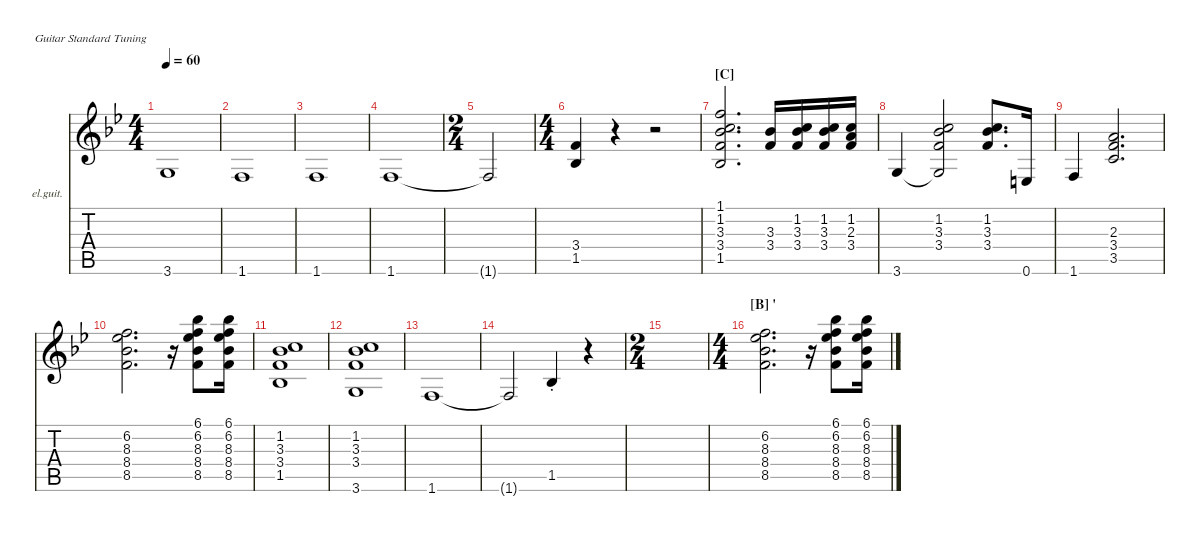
\defaultSystemsLayout 4
\hideDynamics
\bracketExtendMode nobrackets
\firstSystemTrackNameOrientation horizontal
\otherSystemsTrackNameOrientation horizontal
\track ("Clean Guitar" "el.guit.") {instrument electricguitarclean}
\staff {score tabs}
\tuning (E4 B3 G3 D3 A2 E2)
\ts (4 4)
\tempo 60
\clef g2
\ks bb
3.6{acc forcenatural}.1{dy mf beam Up} |
1.6{acc forcenatural}.1{beam Up} |
1.6{acc forcenatural}.1{beam Up} |
1.6{acc forcenatural}.1{beam Up} |
\ts (2 4)
1.6{t acc forcenatural}.2{beam Up} |
\ts (4 4)
(1.5{acc b} 3.4{acc forcenatural}).4{beam Up} r.4{beam Up} r.2{beam Up} |
\section ("C" "")
(1.1{acc forcenatural} 3.3{acc b} 1.2{acc forcenatural} 3.4{acc forcenatural} 1.5{acc b}).2{d beam Up} (3.4{acc forcenatural} 3.3{acc b}).16{beam Up} (3.4{acc forcenatural} 3.3{acc b} 1.2{acc forcenatural}).16{beam Up} (3.4{acc forcenatural} 3.3{acc b} 1.2{acc forcenatural}).16{beam Up} (3.4{acc forcenatural} 2.3{acc forcenatural} 1.2{acc forcenatural}).16{beam Up} |
3.6{acc forcenatural}.4{beam Up} (3.6{t acc forcenatural} 1.2{acc forcenatural} 3.3{acc b} 3.4{acc forcenatural}).2{beam Up} (1.2{acc forcenatural} 3.3{acc b} 3.4{acc forcenatural}).8{d beam Up} 0.6{acc forcenatural}.16{beam Up} |
1.6{acc forcenatural}.4{beam Up} (3.5{acc forcenatural} 3.4{acc forcenatural} 2.3{acc forcenatural}).2{d beam Up} |
(6.2{acc forcenatural} 8.3{acc b} 8.4{acc b} 8.5{acc forcenatural}).2{d beam Down} r.16{beam Down} (6.2{acc forcenatural} 8.3{acc b} 8.4{acc b} 8.5{acc forcenatural} 6.1{acc b}).8{beam Down} (6.2{acc forcenatural} 8.3{acc b} 8.4{acc b} 8.5{acc forcenatural} 6.1{acc b}).16{beam Down} |
(1.2{acc forcenatural} 3.3{acc b} 3.4{acc forcenatural} 1.5{acc b}).1{beam Up} |
(3.6{acc forcenatural} 3.4{acc forcenatural} 3.3{acc b} 1.2{acc forcenatural}).1{beam Up} |
1.6{acc forcenatural}.1{instrument distortionguitar beam Up} |
1.6{t acc forcenatural}.2{beam Up} 1.5{st acc b}.4{beam Up} r.4{beam Up} |
\ts (2 4)
|
\ts (4 4)
\section ("B" "'")
(6.2{acc forcenatural} 8.3{acc b} 8.4{acc b} 8.5{acc forcenatural}).2{d beam Down} r.16{beam Down} (6.1{acc b} 6.2{acc forcenatural} 8.3{acc b} 8.4{acc b} 8.5{acc forcenatural}).8{beam Down} (6.1{acc b} 6.2{acc forcenatural} 8.3{acc b} 8.4{acc b} 8.5{acc forcenatural}).16{beam Down}
